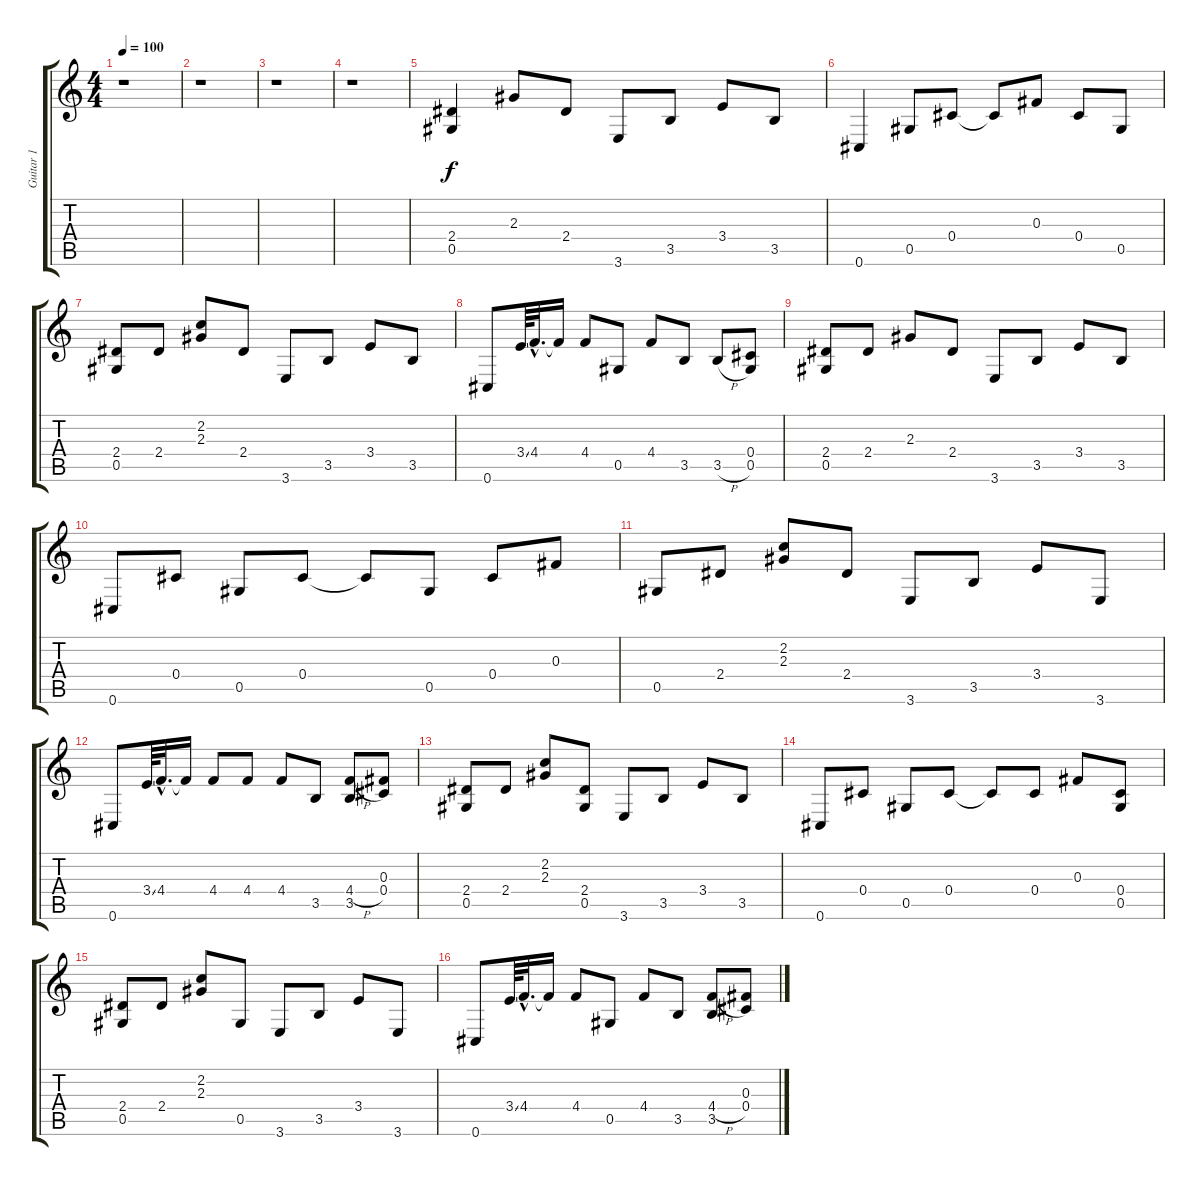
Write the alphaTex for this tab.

\track ("Guitar 1" "Guitar 1") {instrument electricguitarclean}
\staff {score tabs}
\tuning (Eb4 Bb3 Gb3 Db3 Ab2 Db2) {hide}
\ts (4 4)
\tempo 100
\clef g2
\ks c
r.1{dy f} |
r.1 |
r.1 |
r.1 |
(2.4 0.5).4 2.3.8 2.4.8 3.6.8 3.5.8 3.4.8 3.5.8 |
0.6.4 0.5.8 0.4.8 0.4{t}.8 0.3.8 0.4.8 0.5.8 |
(2.4 0.5).8 2.4.8 (2.2 2.3).8 2.4.8 3.6.8 3.5.8 3.4.8 3.5.8 |
0.6.8 3.4{ss}.64 4.4{hac}.32{d} 4.4{t}.16 4.4.8 0.5.8 4.4.8 3.5.8 3.5{h}.8 (0.4 0.5).8 |
(2.4 0.5).8 2.4.8 2.3.8 2.4.8 3.6.8 3.5.8 3.4.8 3.5.8 |
0.6.8 0.4.8 0.5.8 0.4.8 0.4{t}.8 0.5.8 0.4.8 0.3.8 |
0.5.8 2.4.8 (2.2 2.3).8 2.4.8 3.6.8 3.5.8 3.4.8 3.6.8 |
0.6.8 3.4{ss}.64 4.4{hac}.32{d} 4.4{t}.16 4.4.8 4.4.8 4.4.8 3.5.8 (4.4{h} 3.5).8 (0.3 0.4).8 |
(2.4 0.5).8 2.4.8 (2.2 2.3).8 (2.4 0.5).8 3.6.8 3.5.8 3.4.8 3.5.8 |
0.6.8 0.4.8 0.5.8 0.4.8 0.4{t}.8 0.4.8 0.3.8 (0.4 0.5).8 |
(2.4 0.5).8 2.4.8 (2.2 2.3).8 0.5.8 3.6.8 3.5.8 3.4.8 3.6.8 |
0.6.8 3.4{ss}.64 4.4{hac}.32{d} 4.4{t}.16 4.4.8 0.5.8 4.4.8 3.5.8 (4.4{h} 3.5).8 (0.3 0.4).8
